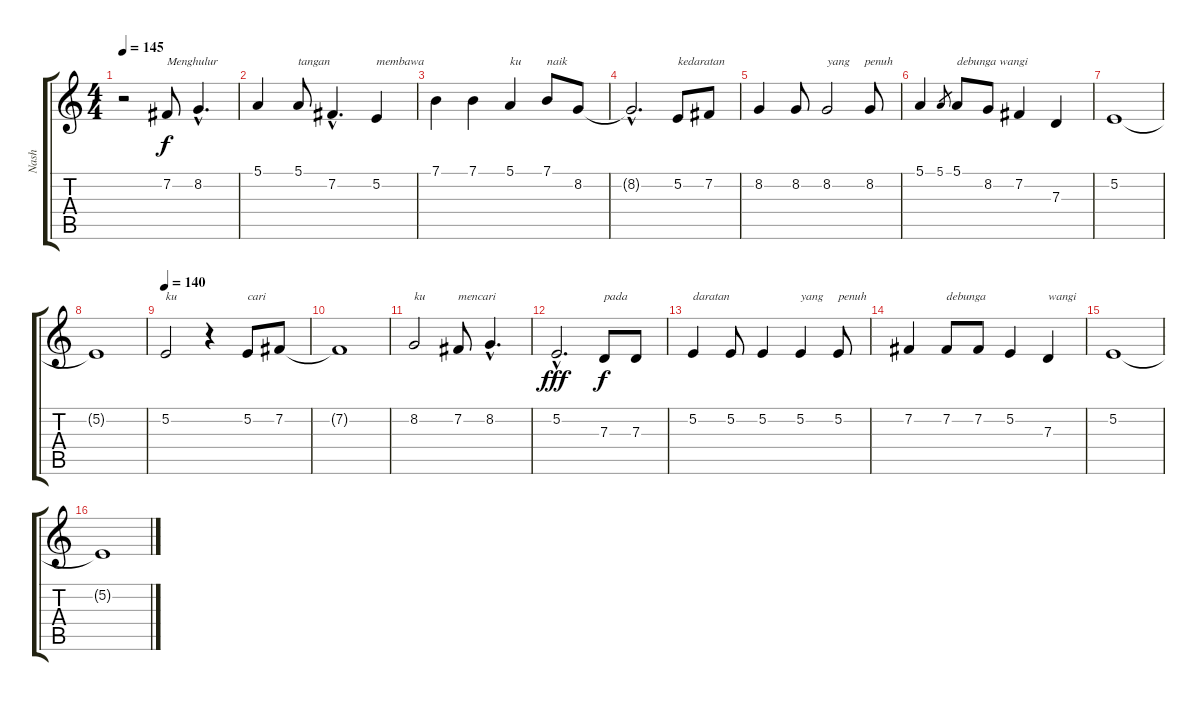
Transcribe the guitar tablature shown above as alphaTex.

\track ("Nash" "Nash") {instrument viola}
\staff {score tabs}
\tuning (E4 B3 G3 D3 A2 E2) {hide}
\ts (4 4)
\tempo 145
\clef g2
\ks c
r.2{dy f} 7.2.8{txt "Menghulur "} 8.2{hac}.4{d} |
5.1.4 5.1.8{txt "tangan"} 7.2{hac}.4{d} 5.2.4{txt "membawa"} |
7.1.4 7.1.4 5.1.4{txt "ku"} 7.1.8{txt "naik"} 8.2.8 |
8.2{hac t}.2{d} 5.2.8{txt "kedaratan"} 7.2.8 |
8.2.4 8.2.8 8.2.2{txt "yang     penuh"} 8.2.8 |
5.1.4 5.1.8{gr} 5.1.8{txt "debunga wangi"} 8.2.8 7.2.4 7.3.4 |
5.2.1 |
5.2{t}.1 |
\tempo 140
5.2.2{txt "ku"} r.4 5.2.8{txt "cari"} 7.2.8 |
7.2{t}.1 |
8.2.2{txt "ku"} 7.2.8{txt "mencari"} 8.2{hac}.4{d} |
5.2{hac}.2{d dy fff} 7.3.8{txt "pada" dy f} 7.3.8 |
5.2.4{txt "daratan"} 5.2.8 5.2.4 5.2.4{txt "yang"} 5.2.8{txt "penuh"} |
7.2.4 7.2.8{txt "debunga"} 7.2.8 5.2.4 7.3.4{txt "wangi"} |
5.2.1 |
5.2{t}.1
